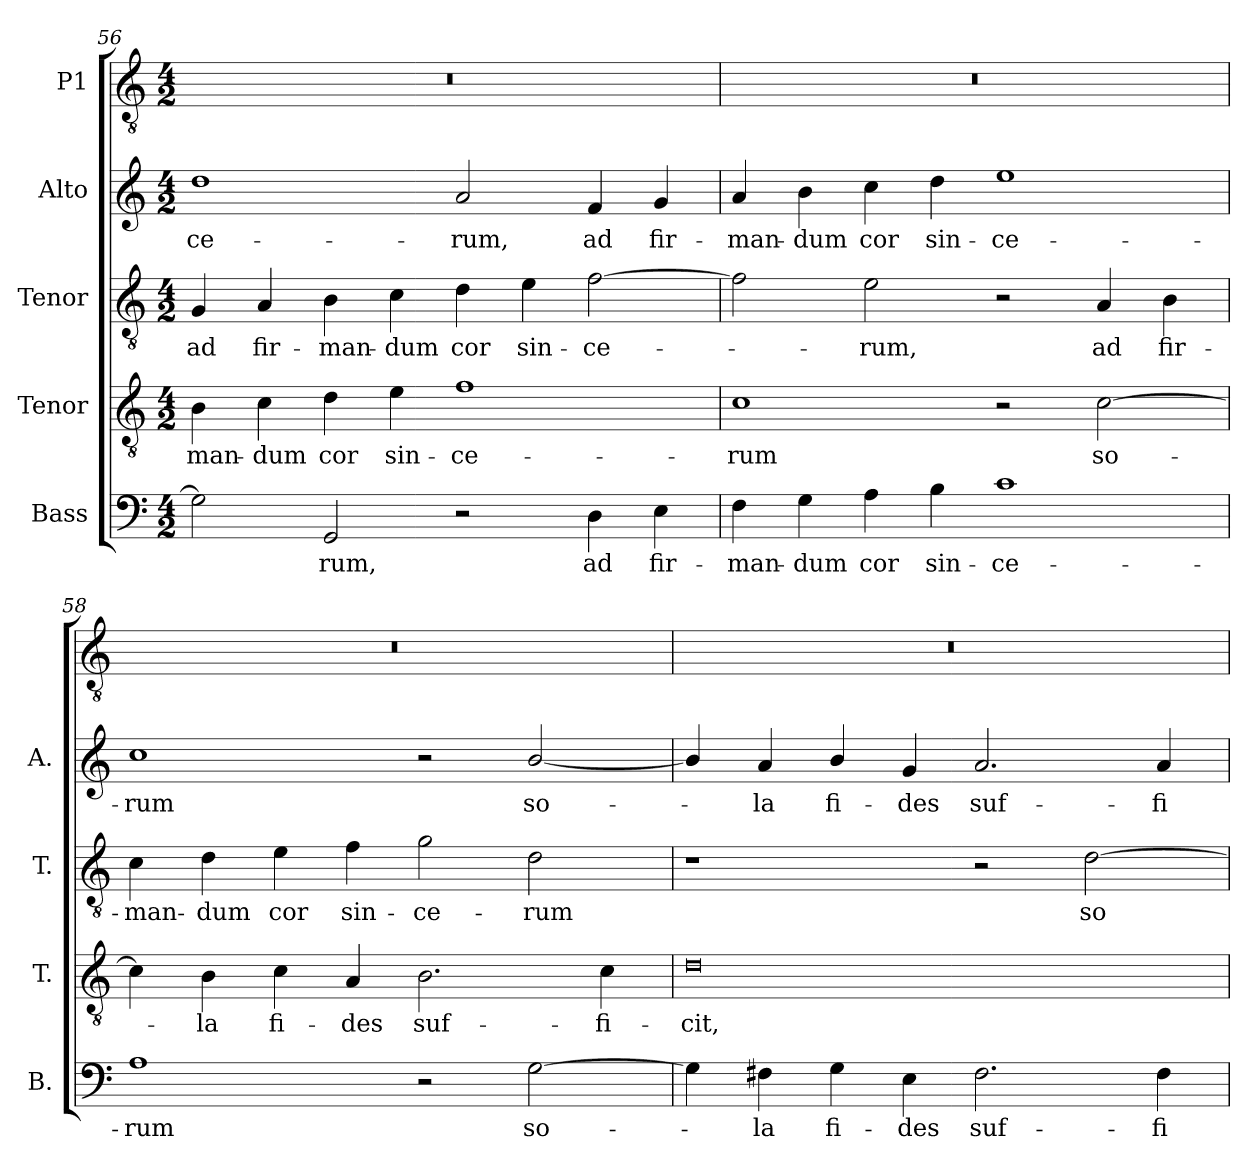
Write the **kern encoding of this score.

**kern	**text	**kern	**text	**kern	**text	**kern	**text	**kern
*part5	*part5	*part4	*part4	*part3	*part3	*part2	*part2	*part1
*staff5	*staff5	*staff4	*staff4	*staff3	*staff3	*staff2	*staff2	*staff1
*I"Bass	*	*I"Tenor	*	*I"Tenor	*	*I"Alto	*	*I"P1
*I'B.	*	*I'T.	*	*I'T.	*	*I'A.	*	*
*clefF4	*	*clefGv2	*	*clefGv2	*	*clefG2	*	*clefGv2
*	*	*ITrd7c12	*	*ITrd7c12	*	*	*	*ITrd7c12
*k[]	*	*k[]	*	*k[]	*	*k[]	*	*k[]
*C:	*	*C:	*	*C:	*	*C:	*	*C:
*M4/2	*	*M4/2	*	*M4/2	*	*M4/2	*	*M4/2
=56	=56	=56	=56	=56	=56	=56	=56	=56
!	!	!	!LO:LY:b:color=#000000	!	!	!	!	!
!	!	!	!	!	!LO:LY:b:color=#000000	!	!	!
!	!	!	!	!	!	!	!LO:LY:b:color=#000000	!LO:N:vis=1
2Gi\]	.	4BBi\	-man-	4GGi/	ad	1ddi	-ce-	0r
!	!	!	!LO:LY:b:color=#000000	!	!	!	!	!
!	!	!	!	!	!LO:LY:b:color=#000000	!	!	!
.	.	4Ci\	-dum	4AAi/	fir-	.	.	.
!	!LO:LY:b:color=#000000	!	!	!	!	!	!	!
!	!	!	!LO:LY:b:color=#000000	!	!	!	!	!
!	!	!	!	!	!LO:LY:b:color=#000000	!	!	!
2GGi/	-rum,	4Di\	cor	4BBi\	-man-	.	.	.
!	!	!	!LO:LY:b:color=#000000	!	!	!	!	!
!	!	!	!	!	!LO:LY:b:color=#000000	!	!	!
.	.	4Ei\	sin-	4Ci\	-dum	.	.	.
!	!	!	!LO:LY:b:color=#000000	!	!	!	!	!
!	!	!	!	!	!LO:LY:b:color=#000000	!	!	!
!	!	!	!	!	!	!	!LO:LY:b:color=#000000	!
2r	.	1Fi	-ce-	4Di\	cor	2ai/	-rum,	.
!	!	!	!	!	!LO:LY:b:color=#000000	!	!	!
.	.	.	.	4Ei\	sin-	.	.	.
!	!LO:LY:b:color=#000000	!	!	!	!	!	!	!
!	!	!	!	!	!LO:LY:b:color=#000000	!	!	!
!	!	!	!	!	!	!	!LO:LY:b:color=#000000	!
4Di\	ad	.	.	[2Fi\	-ce-	4fi/	ad	.
!	!LO:LY:b:color=#000000	!	!	!	!	!	!	!
!	!	!	!	!	!	!	!LO:LY:b:color=#000000	!
4Ei\	fir-	.	.	.	.	4gi/	fir-	.
!!LO:PB:g=z
=57	=57	=57	=57	=57	=57	=57	=57	=57
!	!LO:LY:b:color=#000000	!	!	!	!	!	!	!
!	!	!	!LO:LY:b:color=#000000	!	!	!	!	!
!	!	!	!	!	!	!	!LO:LY:b:color=#000000	!LO:N:vis=1
4Fi\	-man-	1Ci	-rum	2Fi\]	.	4ai/	-man-	0r
!	!LO:LY:b:color=#000000	!	!	!	!	!	!	!
!	!	!	!	!	!	!	!LO:LY:b:color=#000000	!
4Gi\	-dum	.	.	.	.	4bi\	-dum	.
!	!LO:LY:b:color=#000000	!	!	!	!	!	!	!
!	!	!	!	!	!LO:LY:b:color=#000000	!	!	!
!	!	!	!	!	!	!	!LO:LY:b:color=#000000	!
4Ai\	cor	.	.	2Ei\	-rum,	4cci\	cor	.
!	!LO:LY:b:color=#000000	!	!	!	!	!	!	!
!	!	!	!	!	!	!	!LO:LY:b:color=#000000	!
4Bi\	sin-	.	.	.	.	4ddi\	sin-	.
!	!LO:LY:b:color=#000000	!	!	!	!	!	!	!
!	!	!	!	!	!	!	!LO:LY:b:color=#000000	!
1ci	-ce-	2r	.	2r	.	1eei	-ce-	.
!	!	!	!LO:LY:b:color=#000000	!	!	!	!	!
!	!	!	!	!	!LO:LY:b:color=#000000	!	!	!
.	.	[2Ci\	so-	4AAi/	ad	.	.	.
!	!	!	!	!	!LO:LY:b:color=#000000	!	!	!
.	.	.	.	4BBi\	fir-	.	.	.
=58	=58	=58	=58	=58	=58	=58	=58	=58
!	!LO:LY:b:color=#000000	!	!	!	!	!	!	!
!	!	!	!	!	!LO:LY:b:color=#000000	!	!	!
!	!	!	!	!	!	!	!LO:LY:b:color=#000000	!LO:N:vis=1
1Ai	-rum	4Ci\]	.	4Ci\	-man-	1cci	-rum	0r
!	!	!	!LO:LY:b:color=#000000	!	!	!	!	!
!	!	!	!	!	!LO:LY:b:color=#000000	!	!	!
.	.	4BBi\	-la	4Di\	-dum	.	.	.
!	!	!	!LO:LY:b:color=#000000	!	!	!	!	!
!	!	!	!	!	!LO:LY:b:color=#000000	!	!	!
.	.	4Ci\	fi-	4Ei\	cor	.	.	.
!	!	!	!LO:LY:b:color=#000000	!	!	!	!	!
!	!	!	!	!	!LO:LY:b:color=#000000	!	!	!
.	.	4AAi/	-des	4Fi\	sin-	.	.	.
!	!	!	!LO:LY:b:color=#000000	!	!	!	!	!
!	!	!	!	!	!LO:LY:b:color=#000000	!	!	!
2r	.	2.BBi\	suf-	2Gi\	-ce-	2r	.	.
!	!LO:LY:b:color=#000000	!	!	!	!	!	!	!
!	!	!	!	!	!LO:LY:b:color=#000000	!	!	!
!	!	!	!	!	!	!	!LO:LY:b:color=#000000	!
[2Gi\	so-	.	.	2Di\	-rum	[2bi/	so-	.
!	!	!	!LO:LY:b:color=#000000	!	!	!	!	!
.	.	4Ci\	-fi-	.	.	.	.	.
=59	=59	=59	=59	=59	=59	=59	=59	=59
!	!	!	!LO:LY:b:color=#000000	!	!	!	!	!LO:N:vis=1
4Gi\]	.	0Di	-cit,	1r	.	4bi/]	.	0r
!	!LO:LY:b:color=#000000	!	!	!	!	!	!	!
!	!	!	!	!	!	!	!LO:LY:b:color=#000000	!
4F#Xi\	-la	.	.	.	.	4ai/	-la	.
!	!LO:LY:b:color=#000000	!	!	!	!	!	!	!
!	!	!	!	!	!	!	!LO:LY:b:color=#000000	!
4Gi\	fi-	.	.	.	.	4bi/	fi-	.
!	!LO:LY:b:color=#000000	!	!	!	!	!	!	!
!	!	!	!	!	!	!	!LO:LY:b:color=#000000	!
4Ei\	-des	.	.	.	.	4gi/	-des	.
!	!LO:LY:b:color=#000000	!	!	!	!	!	!	!
!	!	!	!	!	!	!	!LO:LY:b:color=#000000	!
2.F#i\	suf-	.	.	2r	.	2.ai/	suf-	.
!	!	!	!	!	!LO:LY:b:color=#000000	!	!	!
.	.	.	.	[2Di\	so-	.	.	.
!	!LO:LY:b:color=#000000	!	!	!	!	!	!	!
!	!	!	!	!	!	!	!LO:LY:b:color=#000000	!
4F#i\	-fi-	.	.	.	.	4ai/	-fi-	.
=	=	=	=	=	=	=	=	=
*-	*-	*-	*-	*-	*-	*-	*-	*-
